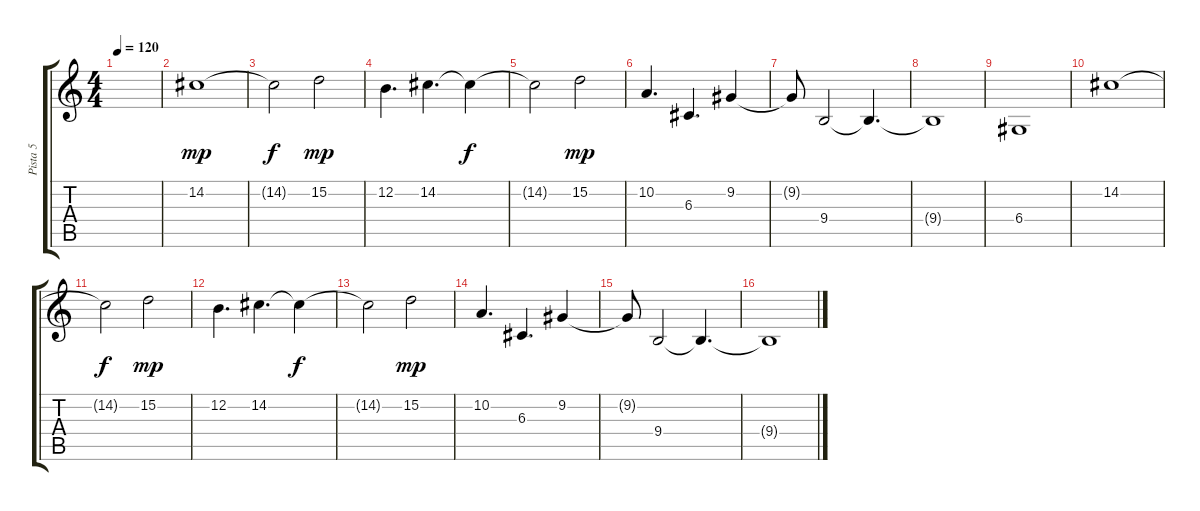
\track ("Pista 5" "Pista 5") {instrument pad3polysynth}
\staff {score tabs}
\tuning (E4 B3 G3 D3 A2 E2) {hide}
\ts (4 4)
\tempo 120
\clef g2
\ks c
|
14.2.1{dy mp} |
14.2{t}.2{dy f} 15.2.2{dy mp} |
12.2.4{d} 14.2.4{d} 14.2{t}.4{dy f} |
14.2{t}.2 15.2.2{dy mp} |
10.2.4{d} 6.3.4{d} 9.2.4 |
9.2{t}.8 9.4.2 9.4{t}.4{d} |
9.4{t}.1 |
6.4.1 |
14.2.1 |
14.2{t}.2{dy f} 15.2.2{dy mp} |
12.2.4{d} 14.2.4{d} 14.2{t}.4{dy f} |
14.2{t}.2 15.2.2{dy mp} |
10.2.4{d} 6.3.4{d} 9.2.4 |
9.2{t}.8 9.4.2 9.4{t}.4{d} |
9.4{t}.1
